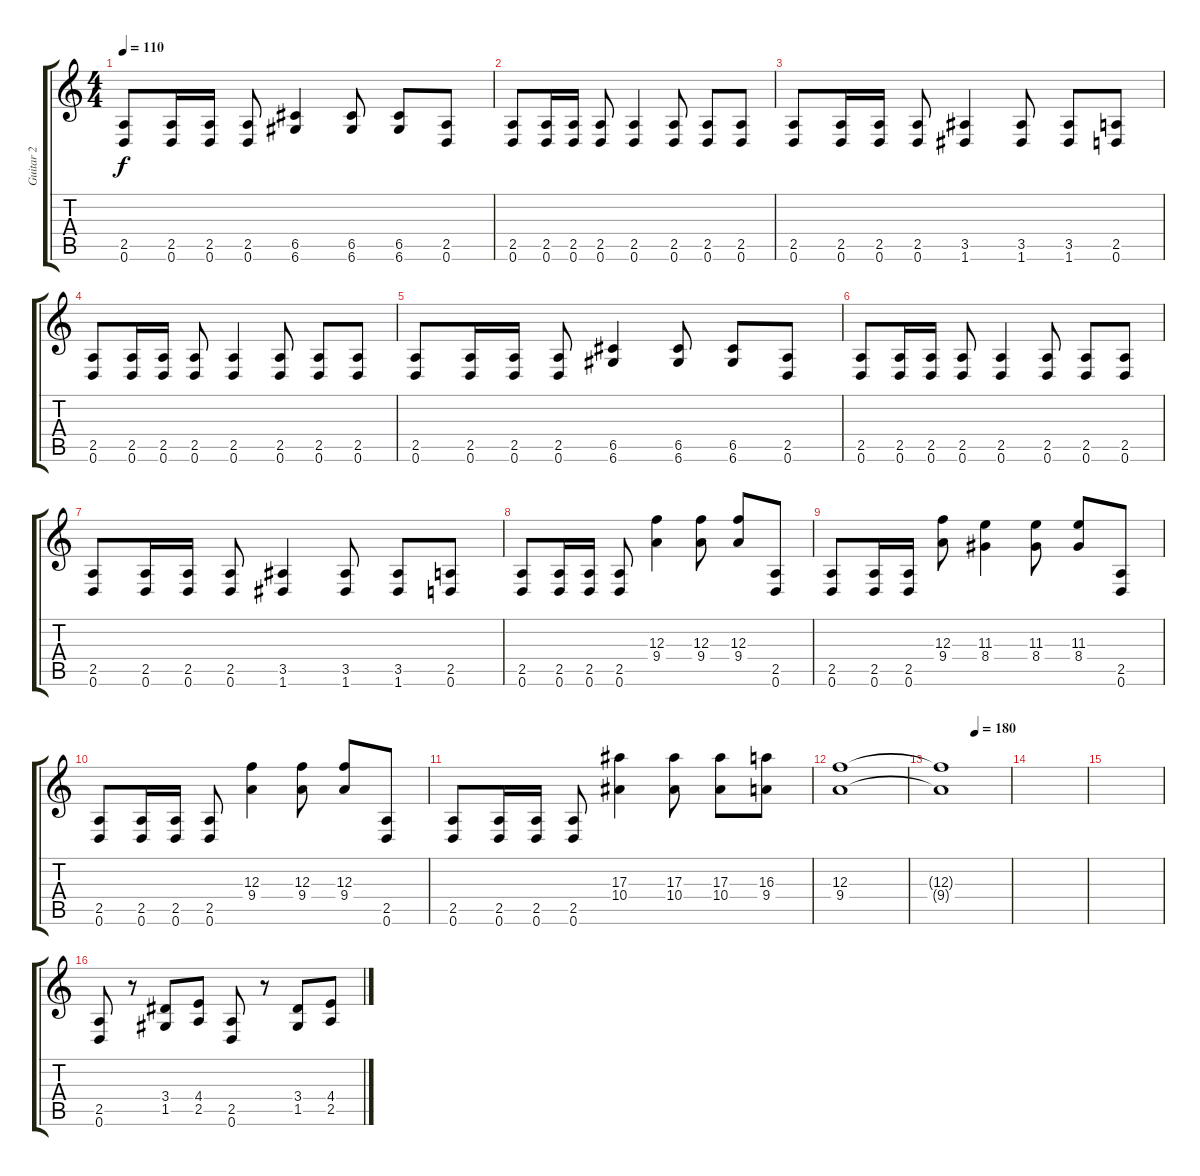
\track ("Guitar 2" "Guitar 2") {instrument distortionguitar}
\staff {score tabs}
\tuning (D4 A3 F3 C3 G2 D2) {hide}
\ts (4 4)
\tempo 110
\clef g2
\ks c
(2.5 0.6).8{dy f} (2.5 0.6).16 (2.5 0.6).16 (2.5 0.6).8 (6.5 6.6).4 (6.5 6.6).8 (6.5 6.6).8 (2.5 0.6).8 |
(2.5 0.6).8 (2.5 0.6).16 (2.5 0.6).16 (2.5 0.6).8 (2.5 0.6).4 (2.5 0.6).8 (2.5 0.6).8 (2.5 0.6).8 |
(2.5 0.6).8 (2.5 0.6).16 (2.5 0.6).16 (2.5 0.6).8 (3.5 1.6).4 (3.5 1.6).8 (3.5 1.6).8 (2.5 0.6).8 |
(2.5 0.6).8 (2.5 0.6).16 (2.5 0.6).16 (2.5 0.6).8 (2.5 0.6).4 (2.5 0.6).8 (2.5 0.6).8 (2.5 0.6).8 |
(2.5 0.6).8 (2.5 0.6).16 (2.5 0.6).16 (2.5 0.6).8 (6.5 6.6).4 (6.5 6.6).8 (6.5 6.6).8 (2.5 0.6).8 |
(2.5 0.6).8 (2.5 0.6).16 (2.5 0.6).16 (2.5 0.6).8 (2.5 0.6).4 (2.5 0.6).8 (2.5 0.6).8 (2.5 0.6).8 |
(2.5 0.6).8 (2.5 0.6).16 (2.5 0.6).16 (2.5 0.6).8 (3.5 1.6).4 (3.5 1.6).8 (3.5 1.6).8 (2.5 0.6).8 |
(2.5 0.6).8 (2.5 0.6).16 (2.5 0.6).16 (2.5 0.6).8 (12.3 9.4).4 (12.3 9.4).8 (12.3 9.4).8 (2.5 0.6).8 |
(2.5 0.6).8 (2.5 0.6).16 (2.5 0.6).16 (12.3 9.4).8 (11.3 8.4).4 (11.3 8.4).8 (11.3 8.4).8 (2.5 0.6).8 |
(2.5 0.6).8 (2.5 0.6).16 (2.5 0.6).16 (2.5 0.6).8 (12.3 9.4).4 (12.3 9.4).8 (12.3 9.4).8 (2.5 0.6).8 |
(2.5 0.6).8 (2.5 0.6).16 (2.5 0.6).16 (2.5 0.6).8 (17.3 10.4).4 (17.3 10.4).8 (17.3 10.4).8 (16.3 9.4).8 |
(12.3 9.4).1 |
\tempo (180 0.5)
(12.3{t} 9.4{t}).1 |
|
|
(2.5 0.6).8 r.8 (3.4 1.5).8 (4.4 2.5).8 (2.5 0.6).8 r.8 (3.4 1.5).8 (4.4 2.5).8
